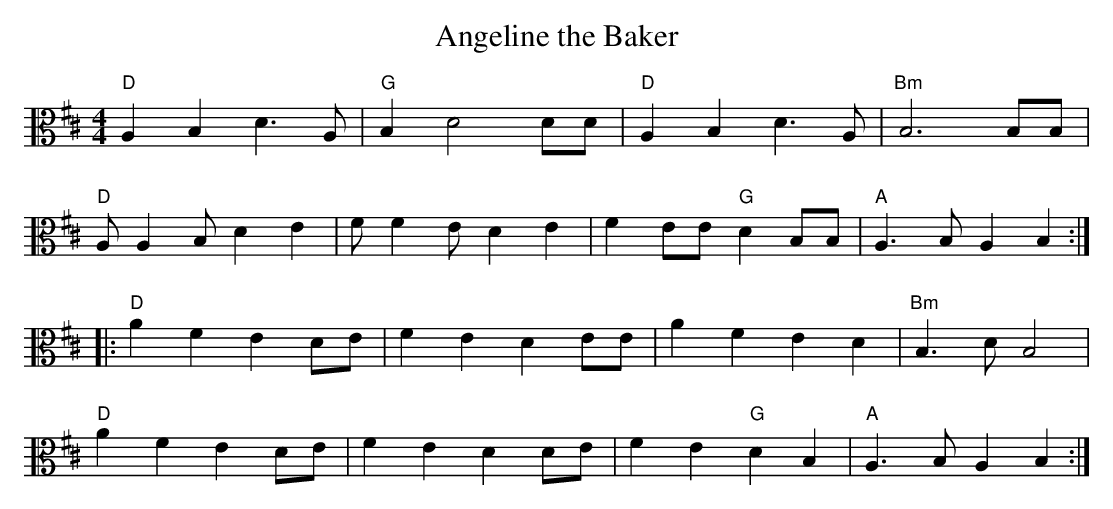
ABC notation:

X:1
T:Angeline the Baker
M:4/4
K:D
V:2 clef=alto middle=C
"D"A,2B,2 D3A, | "G"B,2 D4 DD | "D"A,2B,2 D3A, | "Bm"B,6 B,B, |
"D"A,A,2B, D2E2 | FF2E D2E2 | F2EE "G"D2B,B, | "A"A,3B, A,2B,2 :|]
[ |: "D"A2F2 E2DE | F2E2 D2EE | A2F2 E2D2 | "Bm"B,3D B,4 |
"D"A2F2 E2DE | F2E2 D2DE | F2E2 "G"D2B,2 | "A"A,3B, A,2B,2 :|]
